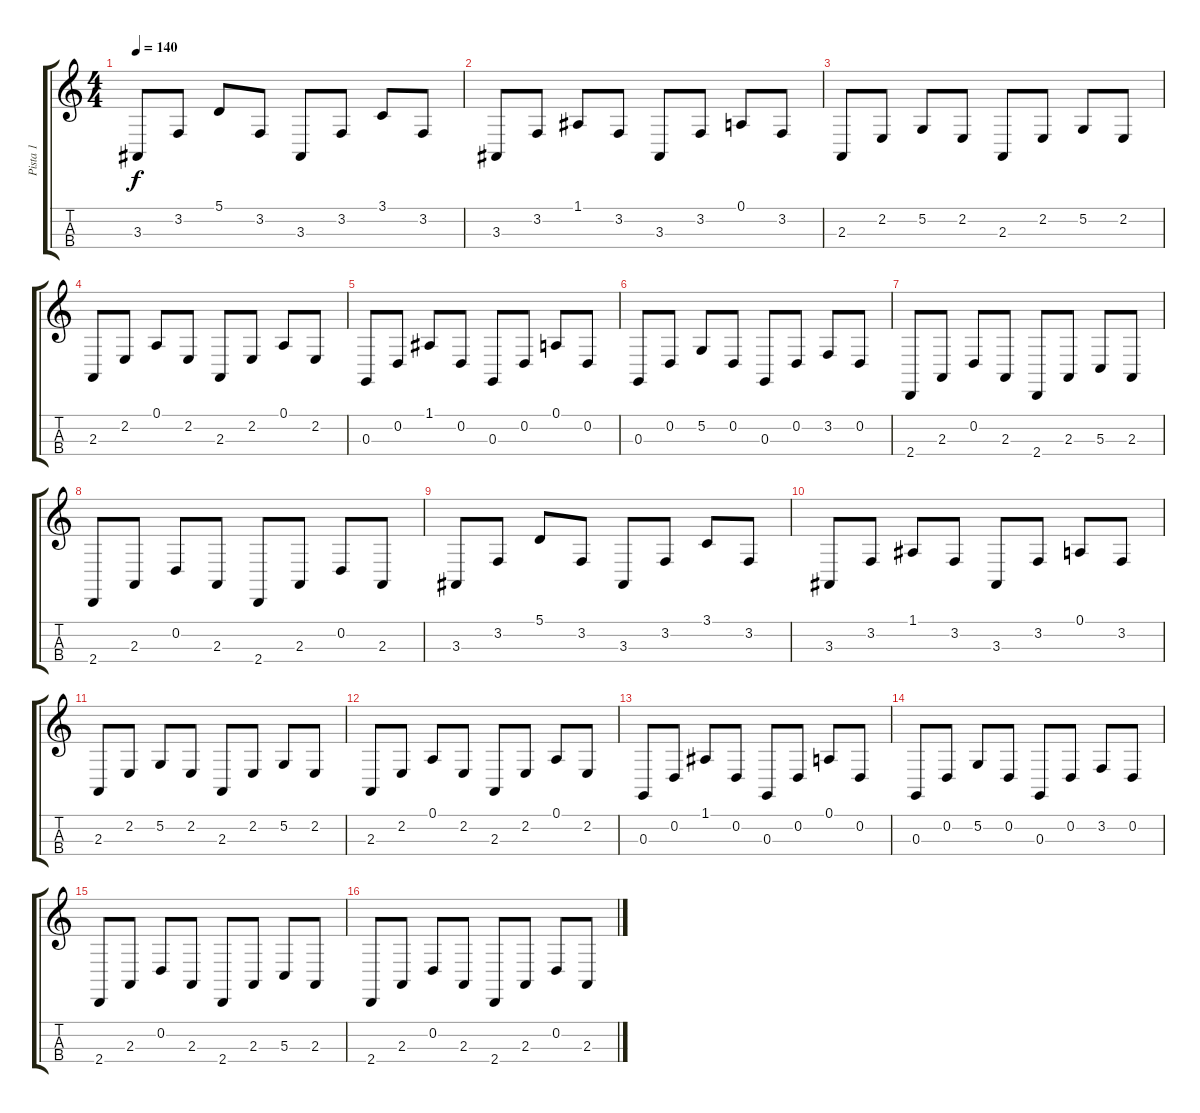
\track ("Pista 1" "Pista 1") {instrument pizzicatostrings}
\staff {score tabs}
\tuning (A3 D3 G2 C2) {hide}
\ts (4 4)
\tempo 140
\clef g2
\ks c
3.3.8{dy f} 3.2.8 5.1.8 3.2.8 3.3.8 3.2.8 3.1.8 3.2.8 |
3.3.8 3.2.8 1.1.8 3.2.8 3.3.8 3.2.8 0.1.8 3.2.8 |
2.3.8 2.2.8 5.2.8 2.2.8 2.3.8 2.2.8 5.2.8 2.2.8 |
2.3.8 2.2.8 0.1.8 2.2.8 2.3.8 2.2.8 0.1.8 2.2.8 |
0.3.8 0.2.8 1.1.8 0.2.8 0.3.8 0.2.8 0.1.8 0.2.8 |
0.3.8 0.2.8 5.2.8 0.2.8 0.3.8 0.2.8 3.2.8 0.2.8 |
2.4.8 2.3.8 0.2.8 2.3.8 2.4.8 2.3.8 5.3.8 2.3.8 |
2.4.8 2.3.8 0.2.8 2.3.8 2.4.8 2.3.8 0.2.8 2.3.8 |
3.3.8 3.2.8 5.1.8 3.2.8 3.3.8 3.2.8 3.1.8 3.2.8 |
3.3.8 3.2.8 1.1.8 3.2.8 3.3.8 3.2.8 0.1.8 3.2.8 |
2.3.8 2.2.8 5.2.8 2.2.8 2.3.8 2.2.8 5.2.8 2.2.8 |
2.3.8 2.2.8 0.1.8 2.2.8 2.3.8 2.2.8 0.1.8 2.2.8 |
0.3.8 0.2.8 1.1.8 0.2.8 0.3.8 0.2.8 0.1.8 0.2.8 |
0.3.8 0.2.8 5.2.8 0.2.8 0.3.8 0.2.8 3.2.8 0.2.8 |
2.4.8 2.3.8 0.2.8 2.3.8 2.4.8 2.3.8 5.3.8 2.3.8 |
2.4.8 2.3.8 0.2.8 2.3.8 2.4.8 2.3.8 0.2.8 2.3.8
